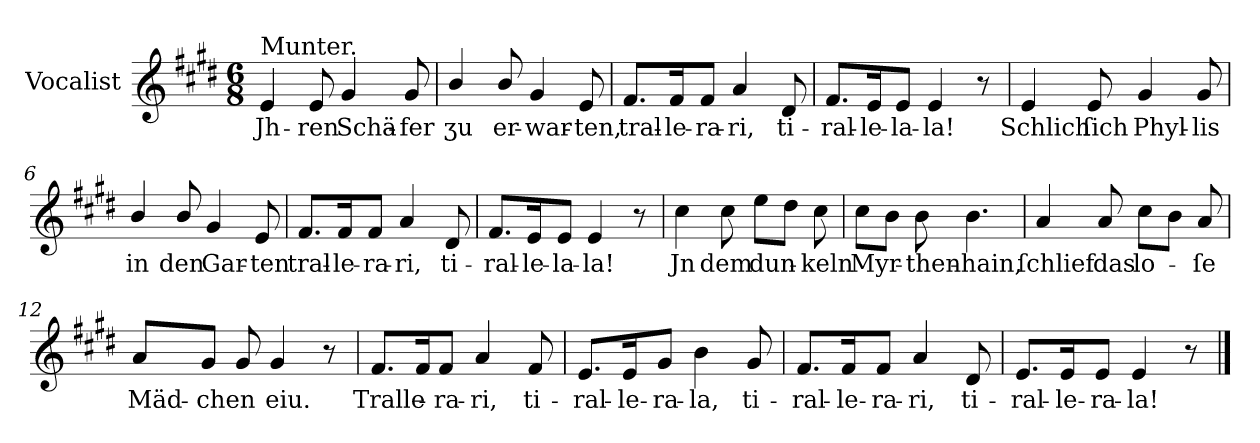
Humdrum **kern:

**kern	**text
*part1	*part1
*staff1	*staff1
*I"Vocalist	*
*clefG2	*
*k[f#c#g#d#]	*
*E:	*
*M6/8	*
=1	=1
!LO:TX:a:t=Munter.	!
4e	Jh-
8e	-ren
4g#	Schä-
8g#	-fer
=2	=2
4b/	ʒu
8b/	er-
4g#	-war-
8e	-ten,
=3	=3
8.f#L	tral-
16f#K	-le-
8f#J	-ra-
4a	-ri,
8d#	ti-
=4	=4
8.f#L	-ral-
16eK	-le-
8eJ	-la-
4e	-la!
8r	.
=5	=5
4e	Schlich
8e	ſich
4g#	Phyl-
8g#	-lis
=6	=6
4b/	in
8b/	den
4g#	Gar-
8e	-ten
=7	=7
8.f#L	tral-
16f#K	-le-
8f#J	-ra-
4a	-ri,
8d#	ti-
=8	=8
8.f#L	-ral-
16eK	-le-
8eJ	-la-
4e	-la!
8r	.
=9	=9
4cc#	Jn
8cc#	dem
8eeL	dun-
8dd#J	.
8cc#	-keln
=10	=10
8cc#L	Myr-
8bJ	.
8b	-then-
4.b	-hain,
=11	=11
4a	ſchlief
8a	das
8cc#L	lo-
8bJ	.
8a	-ſe
=12	=12
8aL	Mäd-
8g#J	-chen
8g#	.
4g#	eiu.
8r	.
=13	=13
8.f#L	Tralle-
16f#K	.
8f#J	-ra-
4a	-ri,
8f#	ti-
=14	=14
8.eL	-ral-
16eK	-le-
8g#J	-ra-
4b	-la,
8g#	ti-
=15	=15
8.f#L	-ral-
16f#K	-le-
8f#J	-ra-
4a	-ri,
8d#	ti-
=16	=16
8.eL	-ral-
16eK	-le-
8eJ	-ra-
4e	-la!
8r	.
==	==
*-	*-
